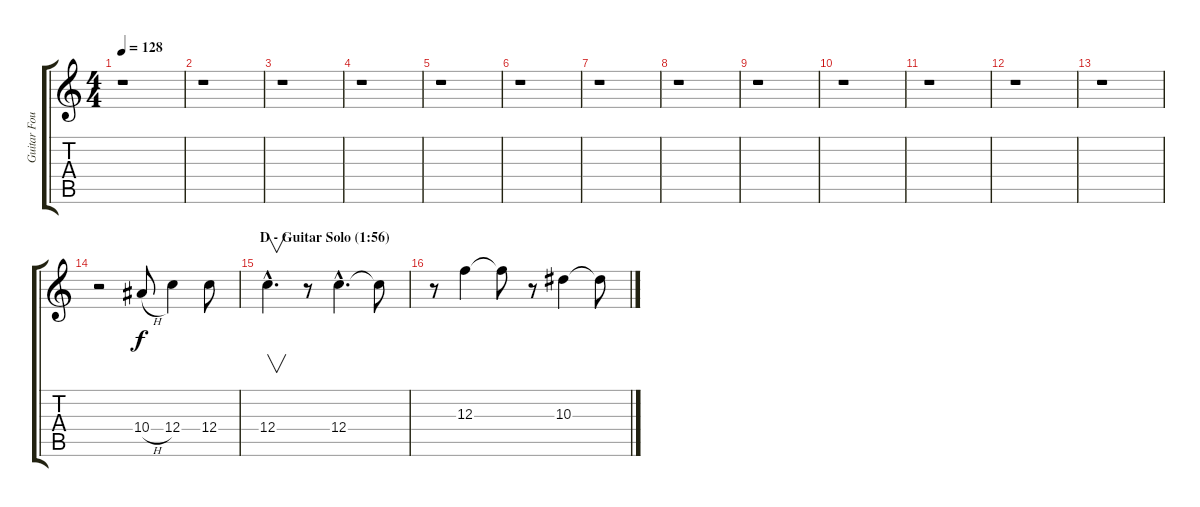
\track ("Guitar Four" "Guitar Fou") {instrument distortionguitar}
\staff {score tabs}
\tuning (D4 A3 F3 C3 G2 C2) {hide}
\ts (4 4)
\tempo 128
\clef g2
\ks c
r.1{dy f} |
r.1 |
r.1 |
r.1 |
r.1 |
r.1 |
r.1 |
r.1 |
r.1 |
r.1 |
r.1 |
r.1 |
r.1 |
r.2 10.4{h}.8 12.4.4 12.4.8 |
\section ("" "D - Guitar Solo (1:56)")
12.4{hac}.4{v d} r.8 12.4{hac}.4{d} 12.4{t}.8 |
r.8 12.3.4 12.3{t}.8 r.8 10.3.4 10.3{t}.8
